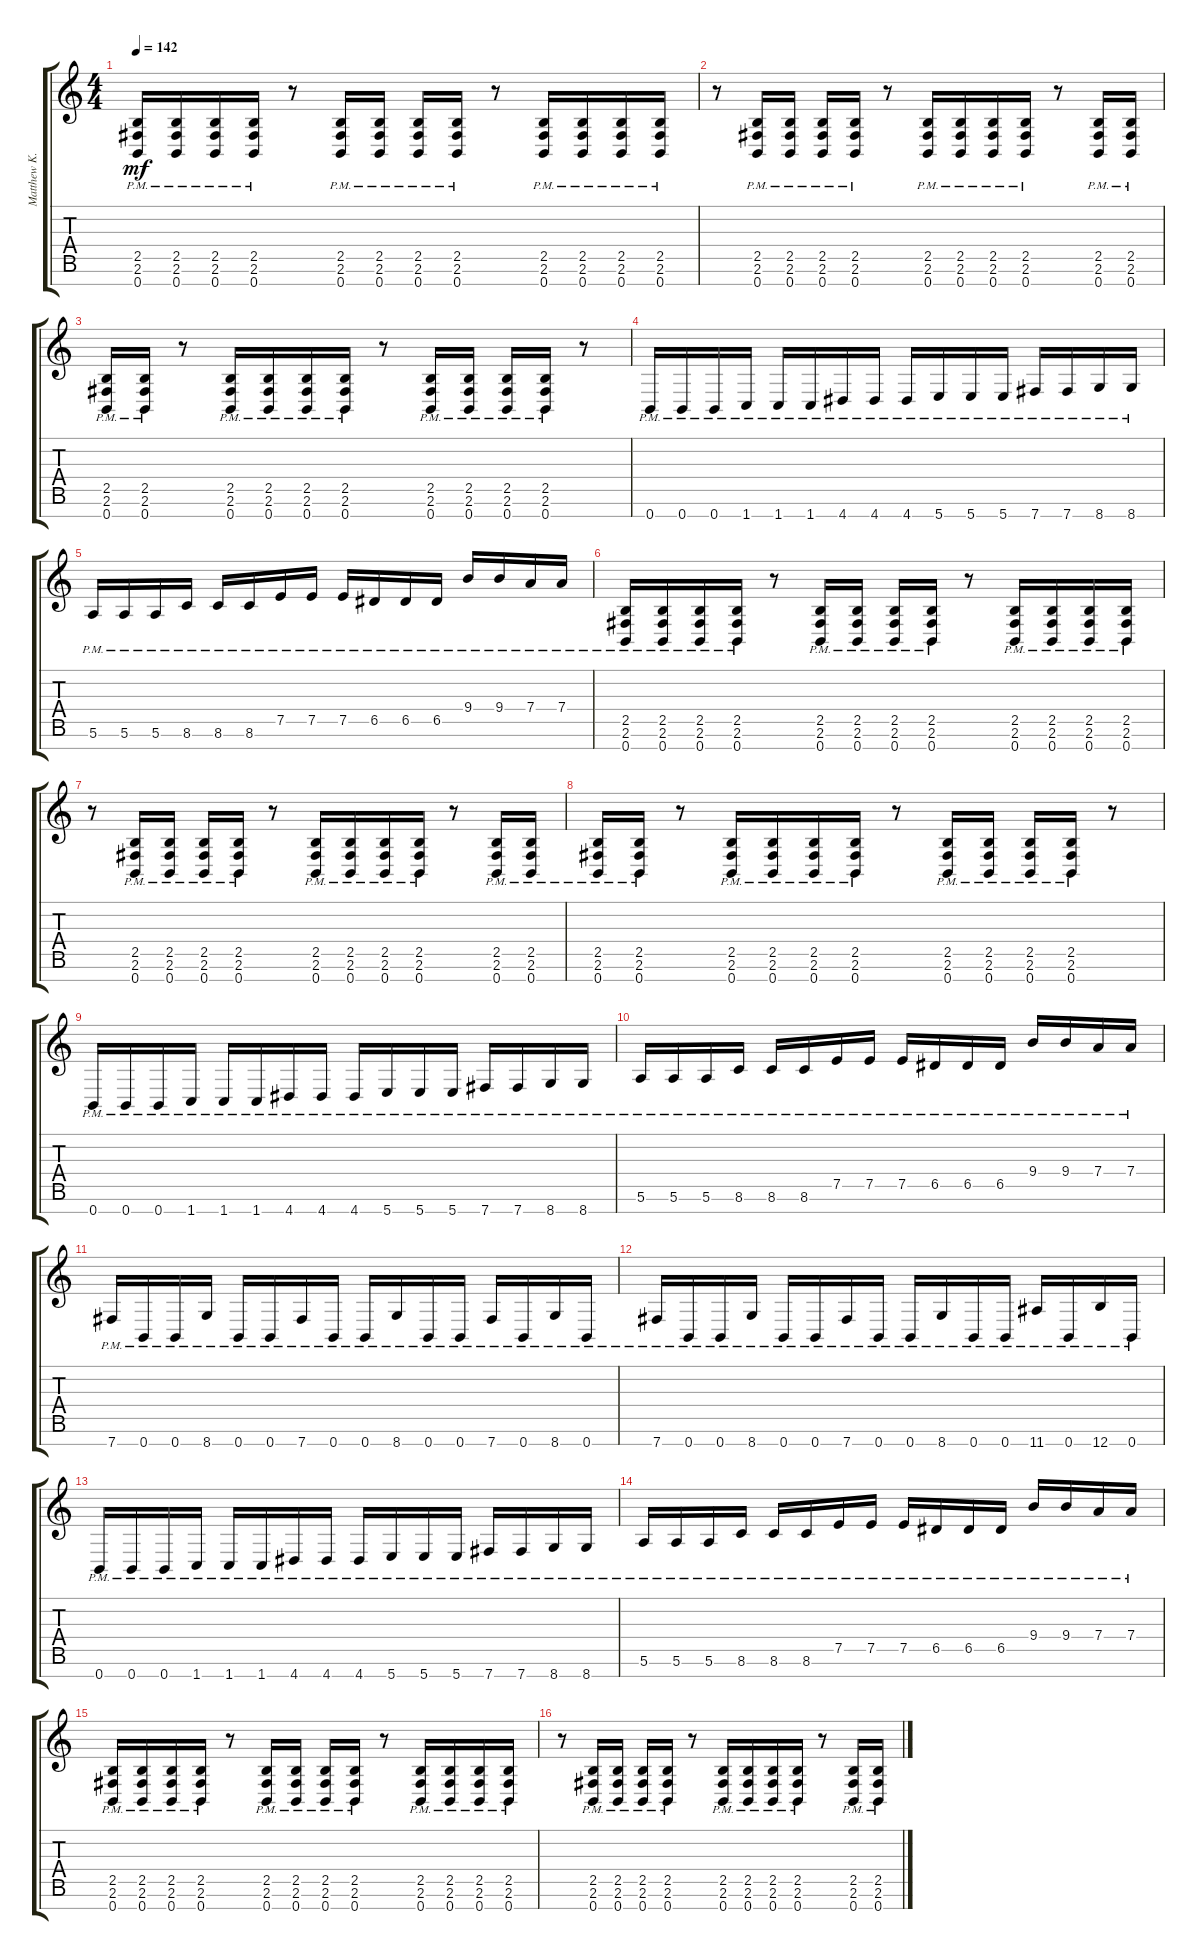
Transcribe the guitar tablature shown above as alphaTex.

\track ("Matthew K. Heafy" "Matthew K.") {instrument distortionguitar}
\staff {score tabs}
\tuning (E4 B3 G3 D3 A2 E2 B1) {hide}
\ts (4 4)
\section ("" "")
\tempo 142
\clef g2
\ks c
(2.5{pm} 2.6{pm} 0.7{pm}).16{dy mf} (2.5{pm} 2.6{pm} 0.7{pm}).16 (2.5{pm} 2.6{pm} 0.7{pm}).16 (2.5{pm} 2.6{pm} 0.7{pm}).16 r.8 (2.5{pm} 2.6{pm} 0.7{pm}).16 (2.5{pm} 2.6{pm} 0.7{pm}).16 (2.5{pm} 2.6{pm} 0.7{pm}).16 (2.5{pm} 2.6{pm} 0.7{pm}).16 r.8 (2.5{pm} 2.6{pm} 0.7{pm}).16 (2.5{pm} 2.6{pm} 0.7{pm}).16 (2.5{pm} 2.6{pm} 0.7{pm}).16 (2.5{pm} 2.6{pm} 0.7{pm}).16 |
r.8 (2.5{pm} 2.6{pm} 0.7{pm}).16 (2.5{pm} 2.6{pm} 0.7{pm}).16 (2.5{pm} 2.6{pm} 0.7{pm}).16 (2.5{pm} 2.6{pm} 0.7{pm}).16 r.8 (2.5{pm} 2.6{pm} 0.7{pm}).16 (2.5{pm} 2.6{pm} 0.7{pm}).16 (2.5{pm} 2.6{pm} 0.7{pm}).16 (2.5{pm} 2.6{pm} 0.7{pm}).16 r.8 (2.5{pm} 2.6{pm} 0.7{pm}).16 (2.5{pm} 2.6{pm} 0.7{pm}).16 |
(2.5{pm} 2.6{pm} 0.7{pm}).16 (2.5{pm} 2.6{pm} 0.7{pm}).16 r.8 (2.5{pm} 2.6{pm} 0.7{pm}).16 (2.5{pm} 2.6{pm} 0.7{pm}).16 (2.5{pm} 2.6{pm} 0.7{pm}).16 (2.5{pm} 2.6{pm} 0.7{pm}).16 r.8 (2.5{pm} 2.6{pm} 0.7{pm}).16 (2.5{pm} 2.6{pm} 0.7{pm}).16 (2.5{pm} 2.6{pm} 0.7{pm}).16 (2.5{pm} 2.6{pm} 0.7{pm}).16 r.8 |
0.7{pm}.16 0.7{pm}.16 0.7{pm}.16 1.7{pm}.16 1.7{pm}.16 1.7{pm}.16 4.7{pm}.16 4.7{pm}.16 4.7{pm}.16 5.7{pm}.16 5.7{pm}.16 5.7{pm}.16 7.7{pm}.16 7.7{pm}.16 8.7{pm}.16 8.7{pm}.16 |
5.6{pm}.16 5.6{pm}.16 5.6{pm}.16 8.6{pm}.16 8.6{pm}.16 8.6{pm}.16 7.5{pm}.16 7.5{pm}.16 7.5{pm}.16 6.5{pm}.16 6.5{pm}.16 6.5{pm}.16 9.4{pm}.16 9.4{pm}.16 7.4{pm}.16 7.4{pm}.16 |
(2.5{pm} 2.6{pm} 0.7{pm}).16 (2.5{pm} 2.6{pm} 0.7{pm}).16 (2.5{pm} 2.6{pm} 0.7{pm}).16 (2.5{pm} 2.6{pm} 0.7{pm}).16 r.8 (2.5{pm} 2.6{pm} 0.7{pm}).16 (2.5{pm} 2.6{pm} 0.7{pm}).16 (2.5{pm} 2.6{pm} 0.7{pm}).16 (2.5{pm} 2.6{pm} 0.7{pm}).16 r.8 (2.5{pm} 2.6{pm} 0.7{pm}).16 (2.5{pm} 2.6{pm} 0.7{pm}).16 (2.5{pm} 2.6{pm} 0.7{pm}).16 (2.5{pm} 2.6{pm} 0.7{pm}).16 |
r.8 (2.5{pm} 2.6{pm} 0.7{pm}).16 (2.5{pm} 2.6{pm} 0.7{pm}).16 (2.5{pm} 2.6{pm} 0.7{pm}).16 (2.5{pm} 2.6{pm} 0.7{pm}).16 r.8 (2.5{pm} 2.6{pm} 0.7{pm}).16 (2.5{pm} 2.6{pm} 0.7{pm}).16 (2.5{pm} 2.6{pm} 0.7{pm}).16 (2.5{pm} 2.6{pm} 0.7{pm}).16 r.8 (2.5{pm} 2.6{pm} 0.7{pm}).16 (2.5{pm} 2.6{pm} 0.7{pm}).16 |
(2.5{pm} 2.6{pm} 0.7{pm}).16 (2.5{pm} 2.6{pm} 0.7{pm}).16 r.8 (2.5{pm} 2.6{pm} 0.7{pm}).16 (2.5{pm} 2.6{pm} 0.7{pm}).16 (2.5{pm} 2.6{pm} 0.7{pm}).16 (2.5{pm} 2.6{pm} 0.7{pm}).16 r.8 (2.5{pm} 2.6{pm} 0.7{pm}).16 (2.5{pm} 2.6{pm} 0.7{pm}).16 (2.5{pm} 2.6{pm} 0.7{pm}).16 (2.5{pm} 2.6{pm} 0.7{pm}).16 r.8 |
0.7{pm}.16 0.7{pm}.16 0.7{pm}.16 1.7{pm}.16 1.7{pm}.16 1.7{pm}.16 4.7{pm}.16 4.7{pm}.16 4.7{pm}.16 5.7{pm}.16 5.7{pm}.16 5.7{pm}.16 7.7{pm}.16 7.7{pm}.16 8.7{pm}.16 8.7{pm}.16 |
5.6{pm}.16 5.6{pm}.16 5.6{pm}.16 8.6{pm}.16 8.6{pm}.16 8.6{pm}.16 7.5{pm}.16 7.5{pm}.16 7.5{pm}.16 6.5{pm}.16 6.5{pm}.16 6.5{pm}.16 9.4{pm}.16 9.4{pm}.16 7.4{pm}.16 7.4{pm}.16 |
7.7{pm}.16 0.7{pm}.16 0.7{pm}.16 8.7{pm}.16 0.7{pm}.16 0.7{pm}.16 7.7{pm}.16 0.7{pm}.16 0.7{pm}.16 8.7{pm}.16 0.7{pm}.16 0.7{pm}.16 7.7{pm}.16 0.7{pm}.16 8.7{pm}.16 0.7{pm}.16 |
7.7{pm}.16 0.7{pm}.16 0.7{pm}.16 8.7{pm}.16 0.7{pm}.16 0.7{pm}.16 7.7{pm}.16 0.7{pm}.16 0.7{pm}.16 8.7{pm}.16 0.7{pm}.16 0.7{pm}.16 11.7{pm}.16 0.7{pm}.16 12.7{pm}.16 0.7{pm}.16 |
0.7{pm}.16 0.7{pm}.16 0.7{pm}.16 1.7{pm}.16 1.7{pm}.16 1.7{pm}.16 4.7{pm}.16 4.7{pm}.16 4.7{pm}.16 5.7{pm}.16 5.7{pm}.16 5.7{pm}.16 7.7{pm}.16 7.7{pm}.16 8.7{pm}.16 8.7{pm}.16 |
5.6{pm}.16 5.6{pm}.16 5.6{pm}.16 8.6{pm}.16 8.6{pm}.16 8.6{pm}.16 7.5{pm}.16 7.5{pm}.16 7.5{pm}.16 6.5{pm}.16 6.5{pm}.16 6.5{pm}.16 9.4{pm}.16 9.4{pm}.16 7.4{pm}.16 7.4{pm}.16 |
(2.5{pm} 2.6{pm} 0.7{pm}).16 (2.5{pm} 2.6{pm} 0.7{pm}).16 (2.5{pm} 2.6{pm} 0.7{pm}).16 (2.5{pm} 2.6{pm} 0.7{pm}).16 r.8 (2.5{pm} 2.6{pm} 0.7{pm}).16 (2.5{pm} 2.6{pm} 0.7{pm}).16 (2.5{pm} 2.6{pm} 0.7{pm}).16 (2.5{pm} 2.6{pm} 0.7{pm}).16 r.8 (2.5{pm} 2.6{pm} 0.7{pm}).16 (2.5{pm} 2.6{pm} 0.7{pm}).16 (2.5{pm} 2.6{pm} 0.7{pm}).16 (2.5{pm} 2.6{pm} 0.7{pm}).16 |
r.8 (2.5{pm} 2.6{pm} 0.7{pm}).16 (2.5{pm} 2.6{pm} 0.7{pm}).16 (2.5{pm} 2.6{pm} 0.7{pm}).16 (2.5{pm} 2.6{pm} 0.7{pm}).16 r.8 (2.5{pm} 2.6{pm} 0.7{pm}).16 (2.5{pm} 2.6{pm} 0.7{pm}).16 (2.5{pm} 2.6{pm} 0.7{pm}).16 (2.5{pm} 2.6{pm} 0.7{pm}).16 r.8 (2.5{pm} 2.6{pm} 0.7{pm}).16 (2.5{pm} 2.6{pm} 0.7{pm}).16
